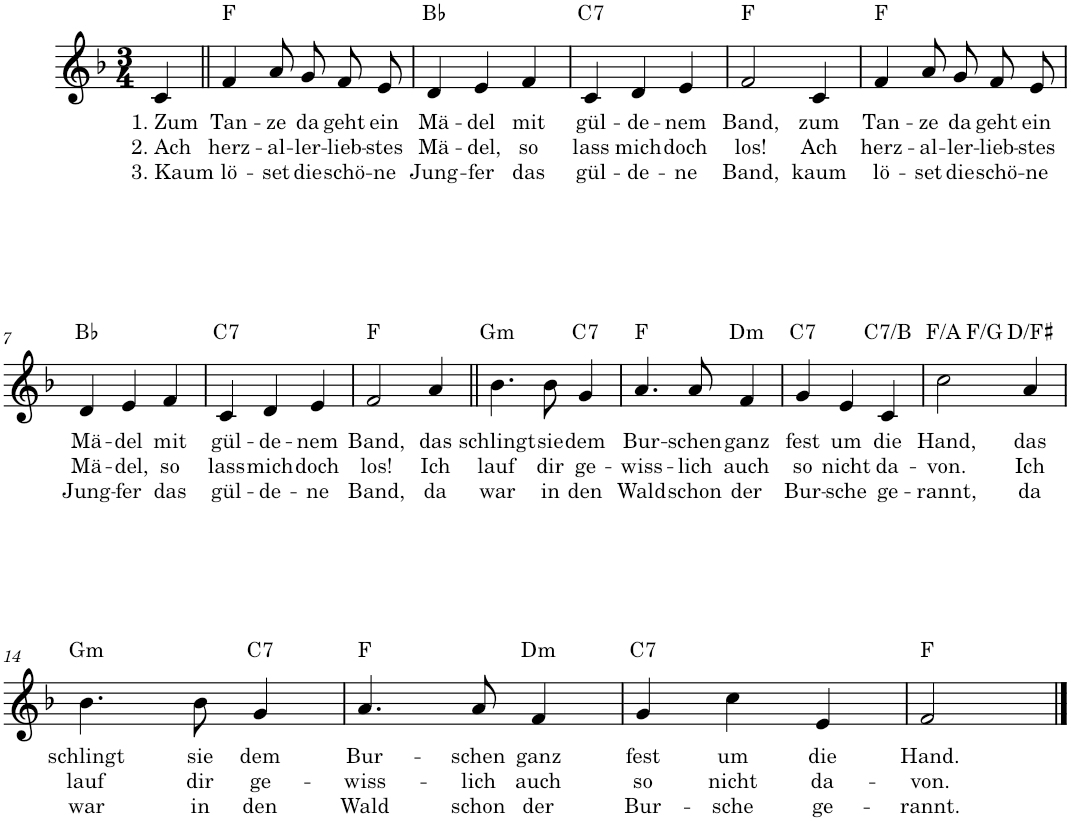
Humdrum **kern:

**kern	**text	**text	**text	**harte
*part1	*part1	*part1	*part1	*part1
*staff1	*staff1	*staff1	*staff1	*
*I"P2	*	*	*	*
*clefG2	*	*	*	*
*k[b-]	*	*	*	*
*M3/4	*	*	*	*
=1	=1	=1	=1	=1
!	!LO:LY:b	!LO:LY:b	!LO:LY:b	!
4c/	1. Zum	2. Ach	3. Kaum	.
=2||	=2||	=2||	=2||	=2||
!	!LO:LY:b	!LO:LY:b	!LO:LY:b	!
4f/	Tan-	herz-	lö-	F:maj
!	!LO:LY:b	!LO:LY:b	!LO:LY:b	!
8a/L	-ze	-al-	-set	.
!	!LO:LY:b	!LO:LY:b	!LO:LY:b	!
8g/J	da	-ler-	die	.
!	!LO:LY:b	!LO:LY:b	!LO:LY:b	!
8f/L	geht	-lieb-	schö-	.
!	!LO:LY:b	!LO:LY:b	!LO:LY:b	!
8e/J	ein	-stes	-ne	.
=3	=3	=3	=3	=3
!	!LO:LY:b	!LO:LY:b	!LO:LY:b	!
4d/	Mä-	Mä-	Jung-	Bb:maj
!	!LO:LY:b	!LO:LY:b	!LO:LY:b	!
4e/	-del	-del,	-fer	.
!	!LO:LY:b	!LO:LY:b	!LO:LY:b	!
4f/	mit	so	das	.
=4	=4	=4	=4	=4
!	!LO:LY:b	!LO:LY:b	!LO:LY:b	!LO:H:kt=7
4c/	gül-	lass	gül-	C:7
!	!LO:LY:b	!LO:LY:b	!LO:LY:b	!
4d/	-de-	mich	-de-	.
!	!LO:LY:b	!LO:LY:b	!LO:LY:b	!
4e/	-nem	doch	-ne	.
=5	=5	=5	=5	=5
!	!LO:LY:b	!LO:LY:b	!LO:LY:b	!
2f/	Band,	los!	Band,	F:maj
!	!LO:LY:b	!LO:LY:b	!LO:LY:b	!
4c/	zum	Ach	kaum	.
=6	=6	=6	=6	=6
!	!LO:LY:b	!LO:LY:b	!LO:LY:b	!
4f/	Tan-	herz-	lö-	F:maj
!	!LO:LY:b	!LO:LY:b	!LO:LY:b	!
8a/L	-ze	-al-	-set	.
!	!LO:LY:b	!LO:LY:b	!LO:LY:b	!
8g/J	da	-ler-	die	.
!	!LO:LY:b	!LO:LY:b	!LO:LY:b	!
8f/L	geht	-lieb-	schö-	.
!	!LO:LY:b	!LO:LY:b	!LO:LY:b	!
8e/J	ein	-stes	-ne	.
!!LO:LB:g=z
=7	=7	=7	=7	=7
!	!LO:LY:b	!LO:LY:b	!LO:LY:b	!
4d/	Mä-	Mä-	Jung-	Bb:maj
!	!LO:LY:b	!LO:LY:b	!LO:LY:b	!
4e/	-del	-del,	-fer	.
!	!LO:LY:b	!LO:LY:b	!LO:LY:b	!
4f/	mit	so	das	.
=8	=8	=8	=8	=8
!	!LO:LY:b	!LO:LY:b	!LO:LY:b	!LO:H:kt=7
4c/	gül-	lass	gül-	C:7
!	!LO:LY:b	!LO:LY:b	!LO:LY:b	!
4d/	-de-	mich	-de-	.
!	!LO:LY:b	!LO:LY:b	!LO:LY:b	!
4e/	-nem	doch	-ne	.
=9	=9	=9	=9	=9
!	!LO:LY:b	!LO:LY:b	!LO:LY:b	!
2f/	Band,	los!	Band,	F:maj
!	!LO:LY:b	!LO:LY:b	!LO:LY:b	!
4a/	das	Ich	da	.
=10||	=10||	=10||	=10||	=10||
!	!LO:LY:b	!LO:LY:b	!LO:LY:b	!LO:H:kt=m
4.b-\	schlingt	lauf	war	G:min
!	!LO:LY:b	!LO:LY:b	!LO:LY:b	!
8b-\	sie	dir	in	.
!	!LO:LY:b	!LO:LY:b	!LO:LY:b	!LO:H:kt=7
4g/	dem	ge-	den	C:7
=11	=11	=11	=11	=11
!	!LO:LY:b	!LO:LY:b	!LO:LY:b	!
4.a/	Bur-	-wiss-	Wald	F:maj
!	!LO:LY:b	!LO:LY:b	!LO:LY:b	!
8a/	-schen	-lich	schon	.
!	!LO:LY:b	!LO:LY:b	!LO:LY:b	!LO:H:kt=m
4f/	ganz	auch	der	D:min
=12	=12	=12	=12	=12
!	!LO:LY:b	!LO:LY:b	!LO:LY:b	!LO:H:kt=7
4g/	fest	so	Bur-	C:7
!	!LO:LY:b	!LO:LY:b	!LO:LY:b	!
4e/	um	nicht	-sche	.
!	!LO:LY:b	!LO:LY:b	!LO:LY:b	!LO:H:kt=7
4c/	die	da-	ge-	C:7/7
=13	=13	=13	=13	=13
!	!LO:LY:b	!LO:LY:b	!LO:LY:b	!
*^	*	*	*	*
2cc\	4ryy	Hand,	-von.	-rannt,	F:maj/3
.	2ryy	.	.	.	F:maj/2
!	!	!LO:LY:b	!LO:LY:b	!LO:LY:b	!
4a/	.	das	Ich	da	D:maj/3
!!LO:LB:g=z	!!
=14	=14	=14	=14	=14	=14
!	!	!LO:LY:b	!LO:LY:b	!LO:LY:b	!LO:H:kt=m
*v	*v	*	*	*	*
4.b-\	schlingt	lauf	war	G:min
!	!LO:LY:b	!LO:LY:b	!LO:LY:b	!
8b-\	sie	dir	in	.
!	!LO:LY:b	!LO:LY:b	!LO:LY:b	!LO:H:kt=7
4g/	dem	ge-	den	C:7
=15	=15	=15	=15	=15
!	!LO:LY:b	!LO:LY:b	!LO:LY:b	!
4.a/	Bur-	-wiss-	Wald	F:maj
!	!LO:LY:b	!LO:LY:b	!LO:LY:b	!
8a/	-schen	-lich	schon	.
!	!LO:LY:b	!LO:LY:b	!LO:LY:b	!LO:H:kt=m
4f/	ganz	auch	der	D:min
=16	=16	=16	=16	=16
!	!LO:LY:b	!LO:LY:b	!LO:LY:b	!LO:H:kt=7
4g/	fest	so	Bur-	C:7
!	!LO:LY:b	!LO:LY:b	!LO:LY:b	!
4cc\	um	nicht	-sche	.
!	!LO:LY:b	!LO:LY:b	!LO:LY:b	!
4e/	die	da-	ge-	.
=17	=17	=17	=17	=17
!	!LO:LY:b	!LO:LY:b	!LO:LY:b	!
2f/	Hand.	-von.	-rannt.	F:maj
==	==	==	==	==
*-	*-	*-	*-	*-
